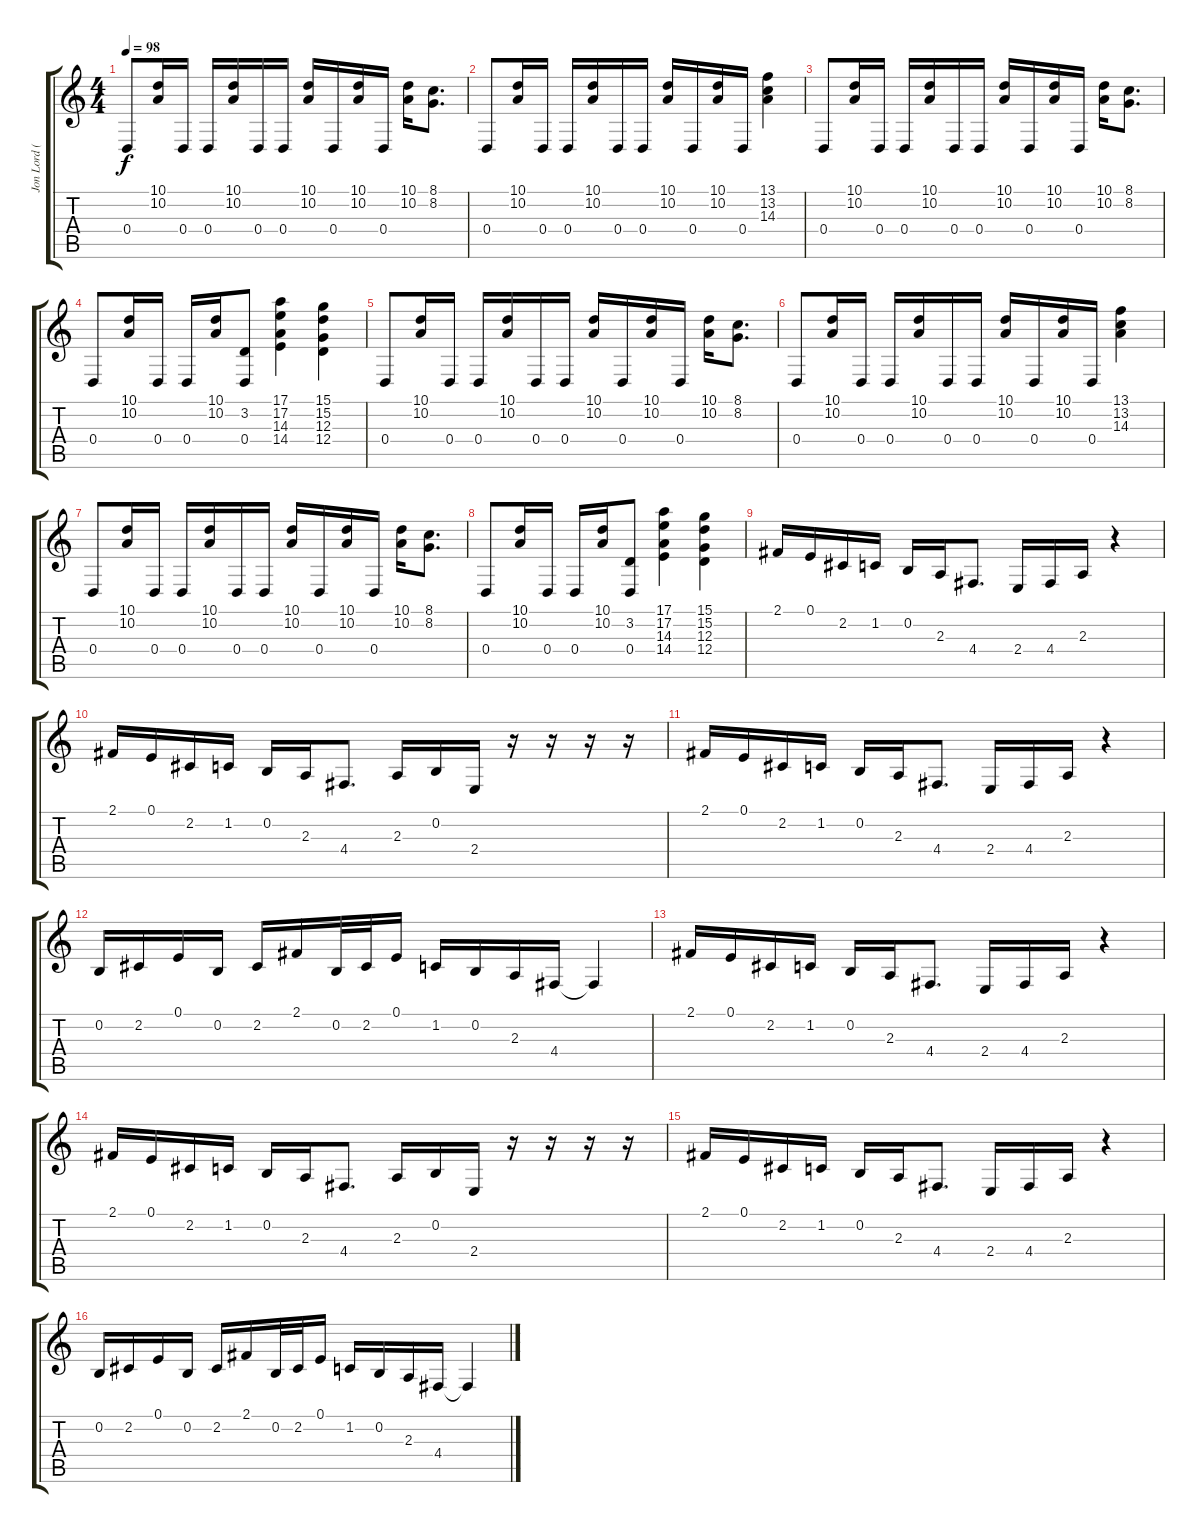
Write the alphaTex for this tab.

\track ("Jon Lord (Organ)" "Jon Lord (") {instrument rockorgan}
\staff {score tabs}
\tuning (E4 B3 G3 D3 A2 E2) {hide}
\ts (4 4)
\tempo 98
\clef g2
\ks c
0.4.8{dy f} (10.1 10.2).16 0.4.16 0.4.16 (10.1 10.2).16 0.4.16 0.4.16 (10.1 10.2).16 0.4.16 (10.1 10.2).16 0.4.16 (10.1 10.2).16 (8.1 8.2).8{d} |
0.4.8 (10.1 10.2).16 0.4.16 0.4.16 (10.1 10.2).16 0.4.16 0.4.16 (10.1 10.2).16 0.4.16 (10.1 10.2).16 0.4.16 (13.1 13.2 14.3).4 |
0.4.8 (10.1 10.2).16 0.4.16 0.4.16 (10.1 10.2).16 0.4.16 0.4.16 (10.1 10.2).16 0.4.16 (10.1 10.2).16 0.4.16 (10.1 10.2).16 (8.1 8.2).8{d} |
0.4.8 (10.1 10.2).16 0.4.16 0.4.16 (10.1 10.2).16 (3.2 0.4).8 (17.1 17.2 14.3 14.4).4 (15.1 15.2 12.3 12.4).4 |
0.4.8 (10.1 10.2).16 0.4.16 0.4.16 (10.1 10.2).16 0.4.16 0.4.16 (10.1 10.2).16 0.4.16 (10.1 10.2).16 0.4.16 (10.1 10.2).16 (8.1 8.2).8{d} |
0.4.8 (10.1 10.2).16 0.4.16 0.4.16 (10.1 10.2).16 0.4.16 0.4.16 (10.1 10.2).16 0.4.16 (10.1 10.2).16 0.4.16 (13.1 13.2 14.3).4 |
0.4.8 (10.1 10.2).16 0.4.16 0.4.16 (10.1 10.2).16 0.4.16 0.4.16 (10.1 10.2).16 0.4.16 (10.1 10.2).16 0.4.16 (10.1 10.2).16 (8.1 8.2).8{d} |
0.4.8 (10.1 10.2).16 0.4.16 0.4.16 (10.1 10.2).16 (3.2 0.4).8 (17.1 17.2 14.3 14.4).4 (15.1 15.2 12.3 12.4).4 |
2.1.16 0.1.16 2.2.16 1.2.16 0.2.16 2.3.16 4.4.8{d} 2.4.16 4.4.16 2.3.16 r.4 |
2.1.16 0.1.16 2.2.16 1.2.16 0.2.16 2.3.16 4.4.8{d} 2.3.16 0.2.16 2.4.16 r.16 r.16 r.16 r.16 |
2.1.16 0.1.16 2.2.16 1.2.16 0.2.16 2.3.16 4.4.8{d} 2.4.16 4.4.16 2.3.16 r.4 |
0.2.16 2.2.16 0.1.16 0.2.16 2.2.16 2.1.16 0.2.32 2.2.32 0.1.16 1.2.16 0.2.16 2.3.16 4.4.16 4.4{t}.4 |
2.1.16 0.1.16 2.2.16 1.2.16 0.2.16 2.3.16 4.4.8{d} 2.4.16 4.4.16 2.3.16 r.4 |
2.1.16 0.1.16 2.2.16 1.2.16 0.2.16 2.3.16 4.4.8{d} 2.3.16 0.2.16 2.4.16 r.16 r.16 r.16 r.16 |
2.1.16 0.1.16 2.2.16 1.2.16 0.2.16 2.3.16 4.4.8{d} 2.4.16 4.4.16 2.3.16 r.4 |
0.2.16 2.2.16 0.1.16 0.2.16 2.2.16 2.1.16 0.2.32 2.2.32 0.1.16 1.2.16 0.2.16 2.3.16 4.4.16 4.4{t}.4
